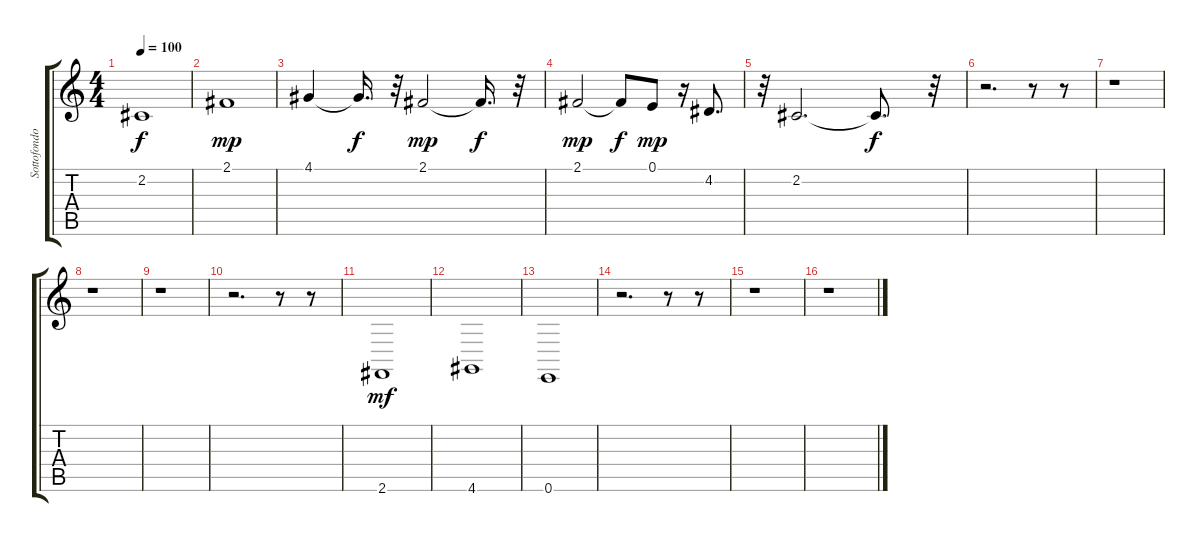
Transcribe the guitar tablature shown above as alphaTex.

\track ("Sottofondo2" "Sottofondo") {instrument clavinet}
\staff {score tabs}
\tuning (E4 B3 G3 D3 A2 E2) {hide}
\ts (4 4)
\tempo 100
\clef g2
\ks c
2.2{t}.1{dy f} |
2.1.1{dy mp} |
4.1.4 4.1{t}.16{d dy f} r.32 2.1.2{dy mp} 2.1{t}.16{d dy f} r.32 |
2.1.2{dy mp} 2.1{t}.8{dy f} 0.1.8{dy mp} r.16 4.2.8{d} |
r.32 2.2.2{d} 2.2{t}.8{d dy f} r.32 |
r.2{d} r.8 r.8 |
r.1 |
r.1 |
r.1 |
r.2{d} r.8 r.8 |
2.6.1{dy mf} |
4.6.1 |
0.6.1 |
r.2{d} r.8 r.8 |
r.1 |
r.1
